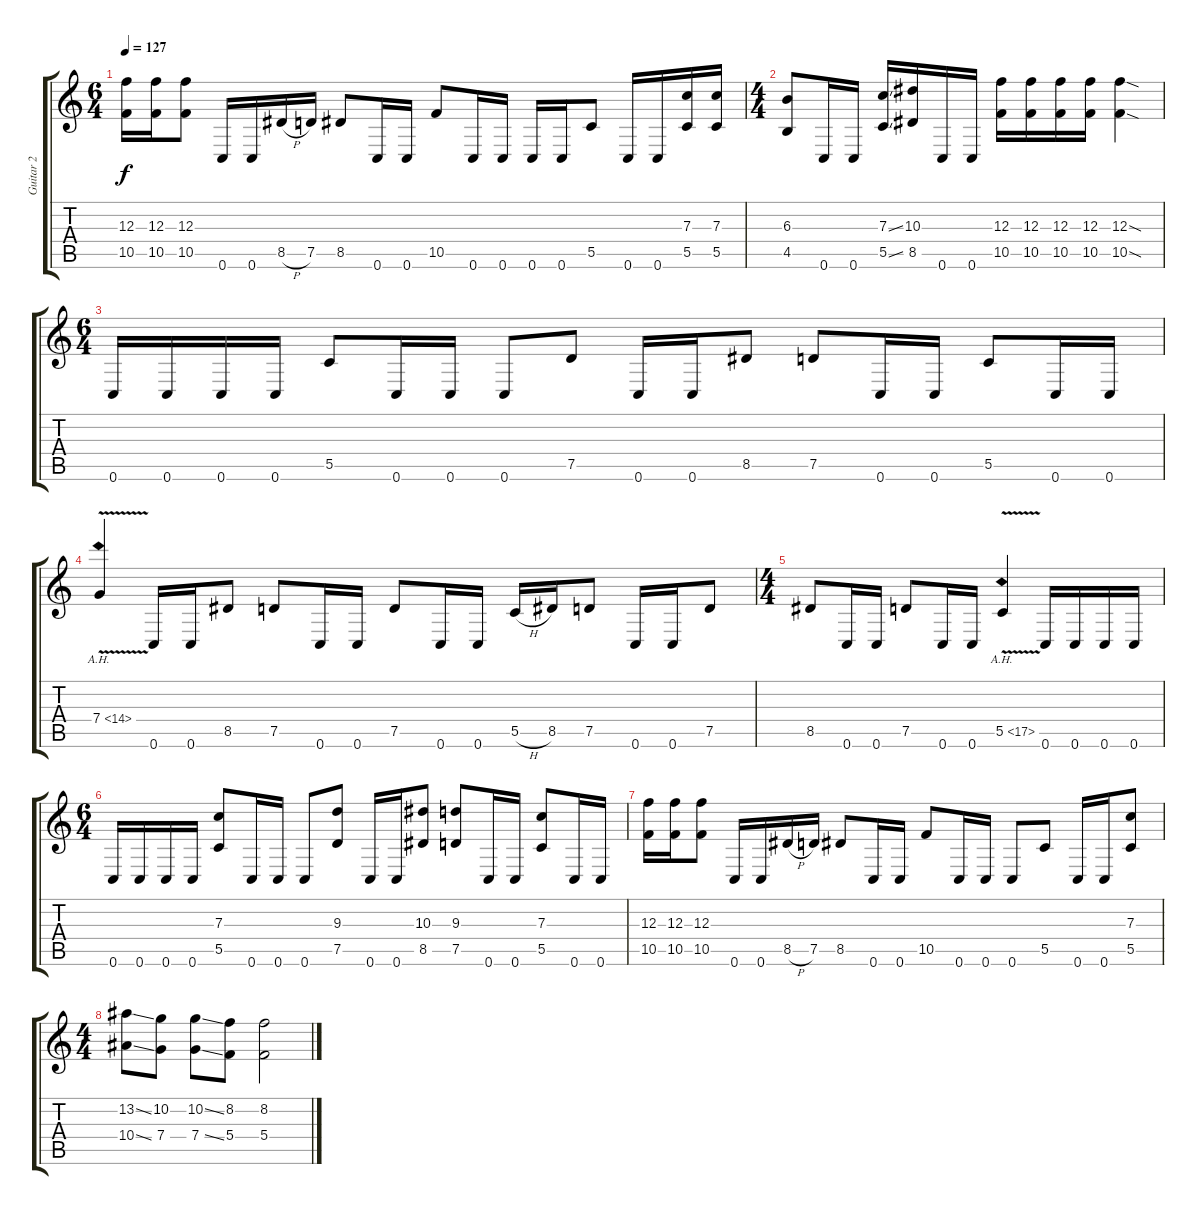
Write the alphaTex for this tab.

\track ("Guitar 2" "Guitar 2") {instrument distortionguitar}
\staff {score tabs}
\tuning (D4 A3 F3 C3 G2 C2) {hide}
\ts (6 4)
\tempo 127
\clef g2
\ks c
(12.3 10.5).16{dy f} (12.3 10.5).16 (12.3 10.5).8 0.6.16 0.6.16 8.5{h}.16 7.5.16 8.5.8 0.6.16 0.6.16 10.5.8 0.6.16 0.6.16 0.6.16 0.6.16 5.5.8 0.6.16 0.6.16 (7.3 5.5).16 (7.3 5.5).16 |
\ts (4 4)
(6.3 4.5).8 0.6.16 0.6.16 (7.3{ss} 5.5{ss}).16 (10.3 8.5).16 0.6.16 0.6.16 (12.3 10.5).16 (12.3 10.5).16 (12.3 10.5).16 (12.3 10.5).16 (12.3{sod} 10.5{sod}).4 |
\ts (6 4)
0.6.16 0.6.16 0.6.16 0.6.16 5.5.8 0.6.16 0.6.16 0.6.8 7.5.8 0.6.16 0.6.16 8.5.8 7.5.8 0.6.16 0.6.16 5.5.8 0.6.16 0.6.16 |
7.4{ah 7 v}.4 0.6.16 0.6.16 8.5.8 7.5.8 0.6.16 0.6.16 7.5.8 0.6.16 0.6.16 5.5{h}.16 8.5.16 7.5.8 0.6.16 0.6.16 7.5.8 |
\ts (4 4)
8.5.8 0.6.16 0.6.16 7.5.8 0.6.16 0.6.16 5.5{ah 12 v}.4 0.6.16 0.6.16 0.6.16 0.6.16 |
\ts (6 4)
0.6.16 0.6.16 0.6.16 0.6.16 (7.3 5.5).8 0.6.16 0.6.16 0.6.8 (9.3 7.5).8 0.6.16 0.6.16 (10.3 8.5).8 (9.3 7.5).8 0.6.16 0.6.16 (7.3 5.5).8 0.6.16 0.6.16 |
(12.3 10.5).16 (12.3 10.5).16 (12.3 10.5).8 0.6.16 0.6.16 8.5{h}.16 7.5.16 8.5.8 0.6.16 0.6.16 10.5.8 0.6.16 0.6.16 0.6.8 5.5.8 0.6.16 0.6.16 (7.3 5.5).8 |
\ts (4 4)
(13.2{ss} 10.4{ss}).8 (10.2 7.4).8 (10.2{ss} 7.4{ss}).8 (8.2 5.4).8 (8.2 5.4).2
